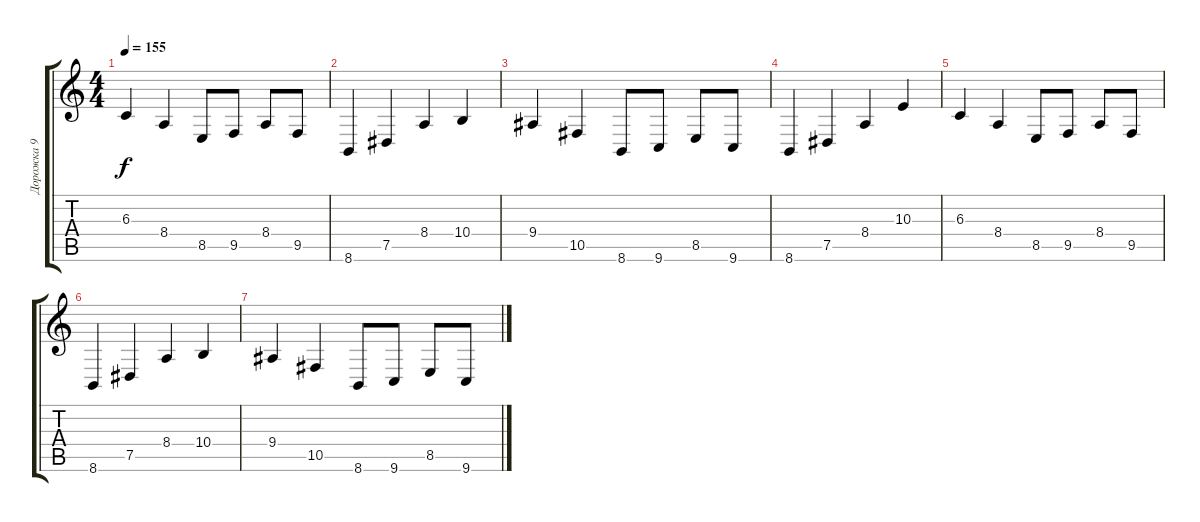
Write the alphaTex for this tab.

\track ("Дорожка 9" "Дорожка 9") {instrument harpsichord}
\staff {score tabs}
\tuning (Eb4 Bb3 Gb3 Db3 Ab2 Eb2) {hide}
\ts (4 4)
\tempo 155
\clef g2
\ks c
6.3.4{dy f} 8.4.4 8.5.8 9.5.8 8.4.8 9.5.8 |
8.6.4 7.5.4 8.4.4 10.4.4 |
9.4.4 10.5.4 8.6.8 9.6.8 8.5.8 9.6.8 |
8.6.4 7.5.4 8.4.4 10.3.4 |
6.3.4 8.4.4 8.5.8 9.5.8 8.4.8 9.5.8 |
8.6.4 7.5.4 8.4.4 10.4.4 |
9.4.4 10.5.4 8.6.8 9.6.8 8.5.8 9.6.8
